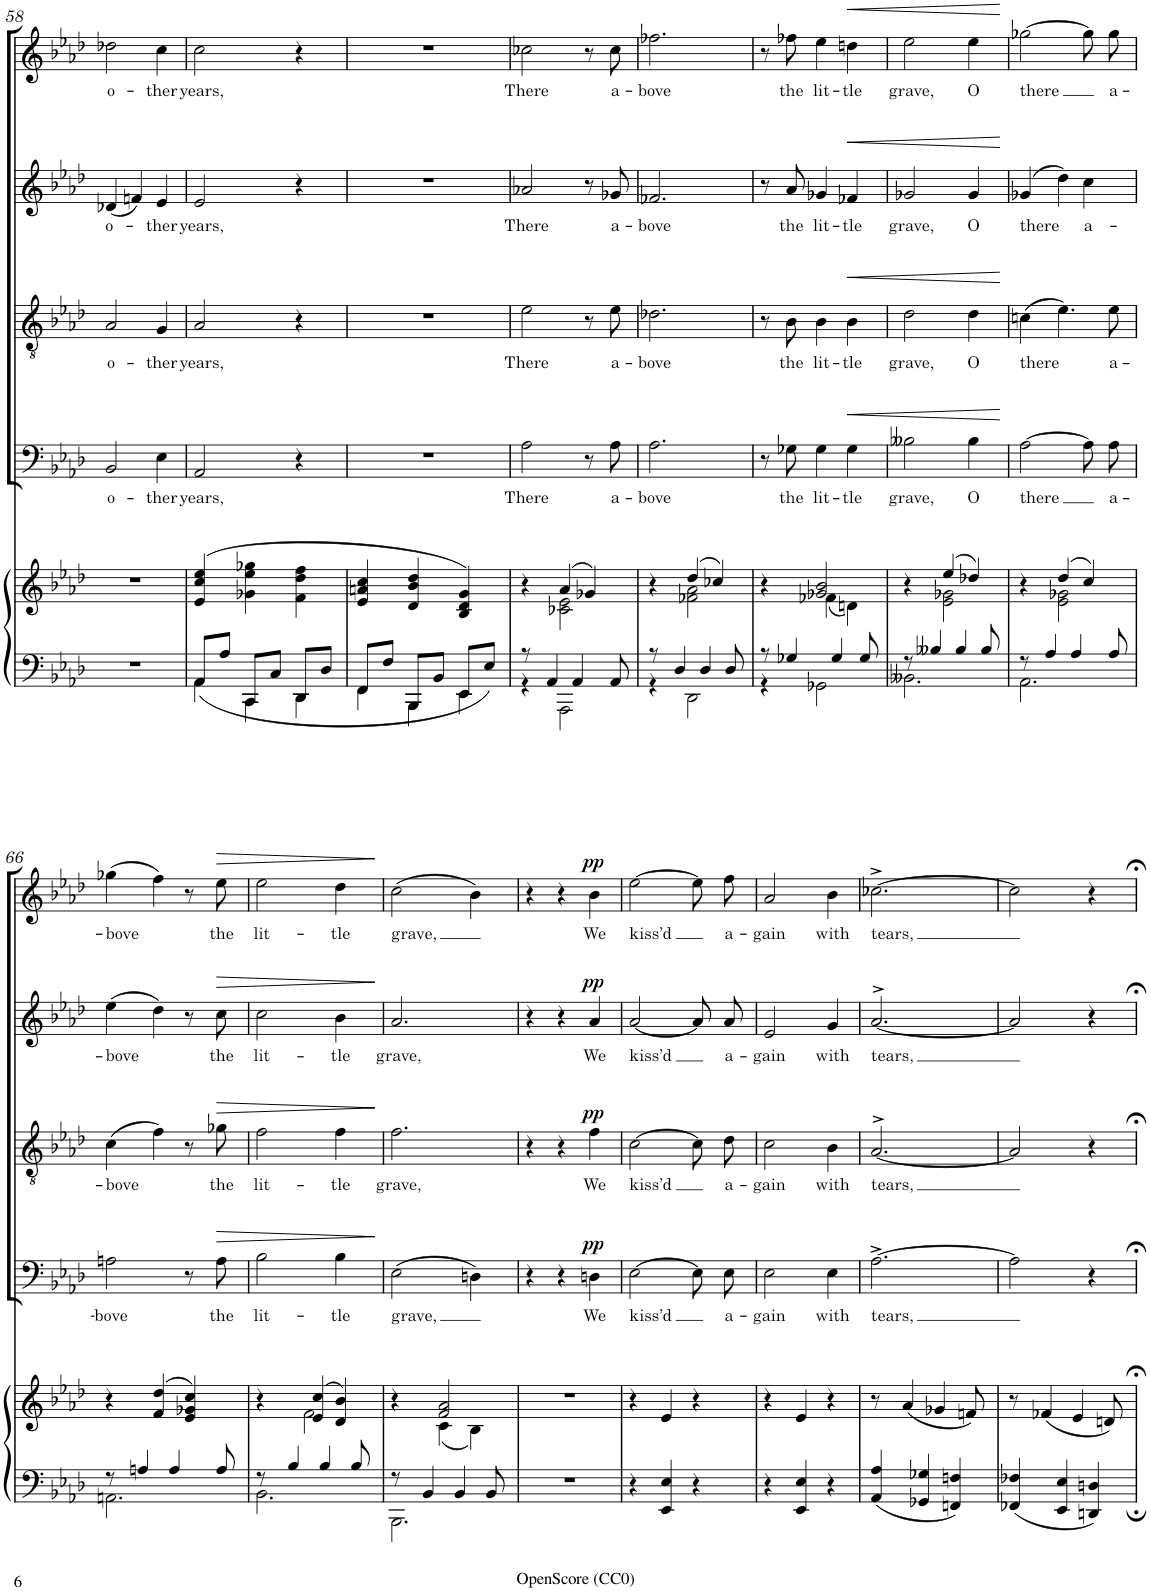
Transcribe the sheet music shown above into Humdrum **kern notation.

**kern	**kern	**kern	**text	**dynam	**kern	**text	**dynam	**kern	**text	**dynam	**kern	**text	**dynam
*part5	*part5	*part4	*part4	*part4	*part3	*part3	*part3	*part2	*part2	*part2	*part1	*part1	*part1
*staff6	*staff5	*staff4	*staff4	*staff4	*staff3	*staff3	*staff3	*staff2	*staff2	*staff2	*staff1	*staff1	*staff1
*I"Piano	*	*I"Bass	*	*	*I"Tenor	*	*	*I"Alto	*	*	*I"Soprano	*	*
*I'Pno	*	*	*	*	*	*	*	*	*	*	*	*	*
!!LO:PB:g=z
*clefF4	*clefG2	*clefF4	*	*	*clefGv2	*	*	*clefG2	*	*	*clefG2	*	*
*k[b-e-a-d-]	*k[b-e-a-d-]	*k[b-e-a-d-]	*	*	*k[b-e-a-d-]	*	*	*k[b-e-a-d-]	*	*	*k[b-e-a-d-]	*	*
*M3/4	*M3/4	*M3/4	*	*	*M3/4	*	*	*M3/4	*	*	*M3/4	*	*
=58	=58	=58	=58	=58	=58	=58	=58	=58	=58	=58	=58	=58	=58
!	!	!	!LO:LY:b	!	!	!LO:LY:b	!	!	!LO:LY:b	!	!	!LO:LY:b	!
2.r	2.r	2BB-/	o-	.	2A-/	o-	.	(4d-X/	o-	.	2dd-X\	o-	.
.	.	.	.	.	.	.	.	4fn/)	.	.	.	.	.
!	!	!	!LO:LY:b	!	!	!LO:LY:b	!	!	!LO:LY:b	!	!	!LO:LY:b	!
.	.	4E-\	-ther	.	4G/	-ther	.	4e-/	-ther	.	4cc\	-ther	.
=59	=59	=59	=59	=59	=59	=59	=59	=59	=59	=59	=59	=59	=59
*^	*	*	*	*	*	*	*	*	*	*	*	*	*
!	!	!	!	!LO:LY:b	!	!	!LO:LY:b	!	!	!LO:LY:b	!	!	!LO:LY:b	!
8AA-/L	4AA-\	(4e-/ 4cc/ 4ee-/	2AA-/	years,	.	2A-/	years,	.	2e-/	years,	.	2cc\	years,	.
8A-/J	.	.	.	.	.	.	.	.	.	.	.	.	.	.
8CC/L	4CC\	4g-X\ 4ee-\ 4gg-X\	.	.	.	.	.	.	.	.	.	.	.	.
8C/J	.	.	.	.	.	.	.	.	.	.	.	.	.	.
8DD-/L	4DD-\	4f\ 4dd-\ 4ff\	4r	.	.	4r	.	.	4r	.	.	4r	.	.
8D-/J	.	.	.	.	.	.	.	.	.	.	.	.	.	.
=60	=60	=60	=60	=60	=60	=60	=60	=60	=60	=60	=60	=60	=60	=60
8FF/L	4FF\	4e-/ 4an/ 4cc/	2.r	.	.	2.r	.	.	2.r	.	.	2.r	.	.
8F/J	.	.	.	.	.	.	.	.	.	.	.	.	.	.
8BBB-/L	4BBB-\	4d-/ 4b-/ 4dd-/	.	.	.	.	.	.	.	.	.	.	.	.
8BB-/J	.	.	.	.	.	.	.	.	.	.	.	.	.	.
8EE-/L	4EE-\	4B-/ 4d-/ 4g/)	.	.	.	.	.	.	.	.	.	.	.	.
8E-/J	.	.	.	.	.	.	.	.	.	.	.	.	.	.
=61	=61	=61	=61	=61	=61	=61	=61	=61	=61	=61	=61	=61	=61	=61
*	*	*^	*	*	*	*	*	*	*	*	*	*	*	*
!	!	!	!	!	!LO:LY:b	!	!	!LO:LY:b	!	!	!LO:LY:b	!	!	!LO:LY:b	!
8r	4r	4r	4ryy	2A-\	There	.	2e-\	There	.	2a-X/	There	.	2cc-X\	There	.
4AA-/	.	.	.	.	.	.	.	.	.	.	.	.	.	.	.
.	2AAA-\	(>4a-/	2c-X\ 2e-\	.	.	.	.	.	.	.	.	.	.	.	.
4AA-/	.	.	.	.	.	.	.	.	.	.	.	.	.	.	.
.	.	4g-X/)	.	8r	.	.	8r	.	.	8r	.	.	8r	.	.
!	!	!	!	!	!LO:LY:b	!	!	!LO:LY:b	!	!	!LO:LY:b	!	!	!LO:LY:b	!
8AA-/	.	.	.	8A-\	a-	.	8e-\	a-	.	8g-X/	a-	.	8cc-\	a-	.
=62	=62	=62	=62	=62	=62	=62	=62	=62	=62	=62	=62	=62	=62	=62	=62
!	!	!	!	!	!LO:LY:b	!	!	!LO:LY:b	!	!	!LO:LY:b	!	!	!LO:LY:b	!
8r	4r	4r	4ryy	2.A-\	-bove	.	2.d-X\	-bove	.	2.f-X/	-bove	.	2.ff-X\	-bove	.
4D-/	.	.	.	.	.	.	.	.	.	.	.	.	.	.	.
.	2DD-\	(4dd-/	2f-X\ 2a-\	.	.	.	.	.	.	.	.	.	.	.	.
4D-/	.	.	.	.	.	.	.	.	.	.	.	.	.	.	.
.	.	4cc-X/)	.	.	.	.	.	.	.	.	.	.	.	.	.
8D-/	.	.	.	.	.	.	.	.	.	.	.	.	.	.	.
=63	=63	=63	=63	=63	=63	=63	=63	=63	=63	=63	=63	=63	=63	=63	=63
8r	4r	4r	4ryy	8r	.	.	8r	.	.	8r	.	.	8r	.	.
!	!	!	!	!	!LO:LY:b	!	!	!LO:LY:b	!	!	!LO:LY:b	!	!	!LO:LY:b	!
4G-X/	.	.	.	8G-X\	the	.	8B-\	the	.	8a-/	the	.	8ff-X\	the	.
!	!	!	!	!	!LO:LY:b	!	!	!LO:LY:b	!	!	!LO:LY:b	!	!	!LO:LY:b	!
.	2GG-X\	2g-X/ 2b-/	(4f-X\	4G-\	lit-	.	4B-\	lit-	.	4g-X/	lit-	.	4ee-\	lit-	.
4G-/	.	.	.	.	.	.	.	.	.	.	.	.	.	.	.
!	!	!	!	!	!LO:LY:b	!LO:HP:b	!	!LO:LY:b	!LO:HP:b	!	!LO:LY:b	!LO:HP:b	!	!LO:LY:b	!LO:HP:b
.	.	.	4dn\)	4G-\	-tle	<	4B-\	-tle	<	4f-X/	-tle	<	4ddn\	-tle	<
8G-/	.	.	.	.	.	.	.	.	.	.	.	.	.	.	.
=64	=64	=64	=64	=64	=64	=64	=64	=64	=64	=64	=64	=64	=64	=64	=64
!	!	!	!	!	!LO:LY:b	!	!	!LO:LY:b	!	!	!LO:LY:b	!	!	!LO:LY:b	!
8r	2.BB--X\	4r	4ryy	2B--X\	grave,	.	2d-\	grave,	.	2g-X/	grave,	.	2ee-\	grave,	.
4B--X/	.	.	.	.	.	.	.	.	.	.	.	.	.	.	.
.	.	(4ee-/	2e-\ 2g-X\	.	.	.	.	.	.	.	.	.	.	.	.
4B--/	.	.	.	.	.	.	.	.	.	.	.	.	.	.	.
!	!	!	!	!	!LO:LY:b	!	!	!LO:LY:b	!	!	!LO:LY:b	!	!	!LO:LY:b	!
.	.	4dd-X/)	.	4B--\	O	.	4d-\	O	.	4g-/	O	.	4ee-\	O	.
8B--/	.	.	.	.	.	.	.	.	.	.	.	.	.	.	.
*v	*v	*	*	*	*	*	*	*	*	*	*	*	*	*	*
*	*v	*v	*	*	*	*	*	*	*	*	*	*	*	*
.	.	.	.	[	.	.	[	.	.	[	.	.	[
=65	=65	=65	=65	=65	=65	=65	=65	=65	=65	=65	=65	=65	=65
*^	*^	*	*	*	*	*	*	*	*	*	*	*	*
!	!	!	!	!	!LO:LY:b	!	!	!LO:LY:b	!	!	!LO:LY:b	!	!	!LO:LY:b	!
8r	2.AA-\	4r	4ryy	[2A-\	there	.	(4cn\	there	.	(4g-X/	there	.	[2gg-X\	there	.
4A-/	.	.	.	.	.	.	.	.	.	.	.	.	.	.	.
.	.	(4dd-/	2e-\ 2g-X\	.	.	.	4.e-\)	.	.	4dd-\)	.	.	.	.	.
4A-/	.	.	.	.	.	.	.	.	.	.	.	.	.	.	.
!	!	!	!	!	!	!	!	!	!	!	!LO:LY:b	!	!	!	!
.	.	4cc/)	.	8A-\L]	.	.	.	.	.	4cc\	a-	.	8gg-\L]	.	.
!	!	!	!	!	!LO:LY:b	!	!	!LO:LY:b	!	!	!	!	!	!LO:LY:b	!
8A-/	.	.	.	8A-\J	a-	.	8e-\	a-	.	.	.	.	8gg-\J	a-	.
*	*	*v	*v	*	*	*	*	*	*	*	*	*	*	*	*
!!LO:LB:g=z
=66	=66	=66	=66	=66	=66	=66	=66	=66	=66	=66	=66	=66	=66	=66
!	!	!	!	!LO:LY:b	!	!	!LO:LY:b	!	!	!LO:LY:b	!	!	!LO:LY:b	!
8r	2.AAn\	4r	2An\	-bove	.	(4c\	-bove	.	(4ee-\	-bove	.	(4gg-X\	-bove	.
4An/	.	.	.	.	.	.	.	.	.	.	.	.	.	.
.	.	(>4f/ 4dd-/	.	.	.	4f\)	.	.	4dd-\)	.	.	4ff\)	.	.
4A/	.	.	.	.	.	.	.	.	.	.	.	.	.	.
.	.	4e-/ 4g-X/ 4cc/)	8r	.	.	8r	.	.	8r	.	.	8r	.	.
!	!	!	!	!LO:LY:b	!LO:HP:b	!	!LO:LY:b	!LO:HP:b	!	!LO:LY:b	!LO:HP:b	!	!LO:LY:b	!LO:HP:b
8A/	.	.	8A\	the	>	8g-X\	the	>	8cc\	the	>	8ee-\	the	>
=67	=67	=67	=67	=67	=67	=67	=67	=67	=67	=67	=67	=67	=67	=67
*	*	*^	*	*	*	*	*	*	*	*	*	*	*	*
!	!	!	!	!	!LO:LY:b	!	!	!LO:LY:b	!	!	!LO:LY:b	!	!	!LO:LY:b	!
8r	2.BB-\	4r	4ryy	2B-\	lit-	.	2f\	lit-	.	2cc\	lit-	.	2ee-\	lit-	.
4B-/	.	.	.	.	.	.	.	.	.	.	.	.	.	.	.
.	.	(4e-/ 4cc/	2f\	.	.	.	.	.	.	.	.	.	.	.	.
4B-/	.	.	.	.	.	.	.	.	.	.	.	.	.	.	.
!	!	!	!	!	!LO:LY:b	!	!	!LO:LY:b	!	!	!LO:LY:b	!	!	!LO:LY:b	!
.	.	4d-/ 4b-/)	.	4B-\	-tle	.	4f\	-tle	.	4b-\	-tle	.	4dd-\	-tle	.
8B-/	.	.	.	.	.	.	.	.	.	.	.	.	.	.	.
*v	*v	*	*	*	*	*	*	*	*	*	*	*	*	*	*
*	*v	*v	*	*	*	*	*	*	*	*	*	*	*	*
.	.	.	.	]	.	.	]	.	.	]	.	.	]
=68	=68	=68	=68	=68	=68	=68	=68	=68	=68	=68	=68	=68	=68
*^	*^	*	*	*	*	*	*	*	*	*	*	*	*
!	!	!	!	!	!LO:LY:b	!	!	!LO:LY:b	!	!	!LO:LY:b	!	!	!LO:LY:b	!
8r	2.BBB-\	4r	4ryy	(2E-\	grave,	.	2.f\	grave,	.	2.a-/	grave,	.	(2cc\	grave,	.
4BB-/	.	.	.	.	.	.	.	.	.	.	.	.	.	.	.
.	.	2f/ 2a-/	(4c\	.	.	.	.	.	.	.	.	.	.	.	.
4BB-/	.	.	.	.	.	.	.	.	.	.	.	.	.	.	.
.	.	.	4B-\)	4Dn\)	.	.	.	.	.	.	.	.	4b-\)	.	.
8BB-/	.	.	.	.	.	.	.	.	.	.	.	.	.	.	.
*v	*v	*	*	*	*	*	*	*	*	*	*	*	*	*	*
*	*v	*v	*	*	*	*	*	*	*	*	*	*	*	*
=69	=69	=69	=69	=69	=69	=69	=69	=69	=69	=69	=69	=69	=69
2.r	2.r	4r	.	.	4r	.	.	4r	.	.	4r	.	.
.	.	4r	.	.	4r	.	.	4r	.	.	4r	.	.
!	!	!	!LO:LY:b	!LO:DY:a	!	!LO:LY:b	!LO:DY:a	!	!LO:LY:b	!LO:DY:a	!	!LO:LY:b	!LO:DY:a
.	.	4Dn\	We	pp	4f\	We	pp	4a-/	We	pp	4b-\	We	pp
=70	=70	=70	=70	=70	=70	=70	=70	=70	=70	=70	=70	=70	=70
!	!	!	!LO:LY:b	!	!	!LO:LY:b	!	!	!LO:LY:b	!	!	!LO:LY:b	!
4r	4r	[2E-\	kiss’d	.	[2c\	kiss’d	.	[2a-/	kiss’d	.	[2ee-\	kiss’d	.
4EE-/ 4E-/	4e-/	.	.	.	.	.	.	.	.	.	.	.	.
4r	4r	8E-\L]	.	.	8c\L]	.	.	8a-/L]	.	.	8ee-\L]	.	.
!	!	!	!LO:LY:b	!	!	!LO:LY:b	!	!	!LO:LY:b	!	!	!LO:LY:b	!
.	.	8E-\J	a-	.	8d-\J	a-	.	8a-/J	a-	.	8ff\J	a-	.
=71	=71	=71	=71	=71	=71	=71	=71	=71	=71	=71	=71	=71	=71
!	!	!	!LO:LY:b	!	!	!LO:LY:b	!	!	!LO:LY:b	!	!	!LO:LY:b	!
4r	4r	2E-\	-gain	.	2c\	-gain	.	2e-/	-gain	.	2a-/	-gain	.
4EE-/ 4E-/	4e-/	.	.	.	.	.	.	.	.	.	.	.	.
!	!	!	!LO:LY:b	!	!	!LO:LY:b	!	!	!LO:LY:b	!	!	!LO:LY:b	!
4r	4r	4E-\	with	.	4B-\	with	.	4g/	with	.	4b-\	with	.
=72	=72	=72	=72	=72	=72	=72	=72	=72	=72	=72	=72	=72	=72
!	!	!	!LO:LY:b	!	!	!LO:LY:b	!	!	!LO:LY:b	!	!	!LO:LY:b	!
4AA-/ 4A-/	8r	[2.A-^\	tears,	.	[2.A-^>/	tears,	.	[2.a-^>/	tears,	.	[2.cc-X^\	tears,	.
.	(4a-/	.	.	.	.	.	.	.	.	.	.	.	.
4GG-X/ 4G-X/	.	.	.	.	.	.	.	.	.	.	.	.	.
.	4g-X/	.	.	.	.	.	.	.	.	.	.	.	.
4FFn/ 4Fn/	.	.	.	.	.	.	.	.	.	.	.	.	.
.	8fn/)	.	.	.	.	.	.	.	.	.	.	.	.
=73	=73	=73	=73	=73	=73	=73	=73	=73	=73	=73	=73	=73	=73
4FF-X/ 4F-X/	8r	2A-\]	.	.	2A-/]	.	.	2a-/]	.	.	2cc-\]	.	.
.	(4f-X/	.	.	.	.	.	.	.	.	.	.	.	.
4EE-/ 4E-/	.	.	.	.	.	.	.	.	.	.	.	.	.
.	4e-/	.	.	.	.	.	.	.	.	.	.	.	.
4DDn/ 4Dn/	.	4r	.	.	4r	.	.	4r	.	.	4r	.	.
.	8dn/)	.	.	.	.	.	.	.	.	.	.	.	.
=	=	=	=	=	=	=	=	=	=	=	=	=	=
*-	*-	*-	*-	*-	*-	*-	*-	*-	*-	*-	*-	*-	*-
